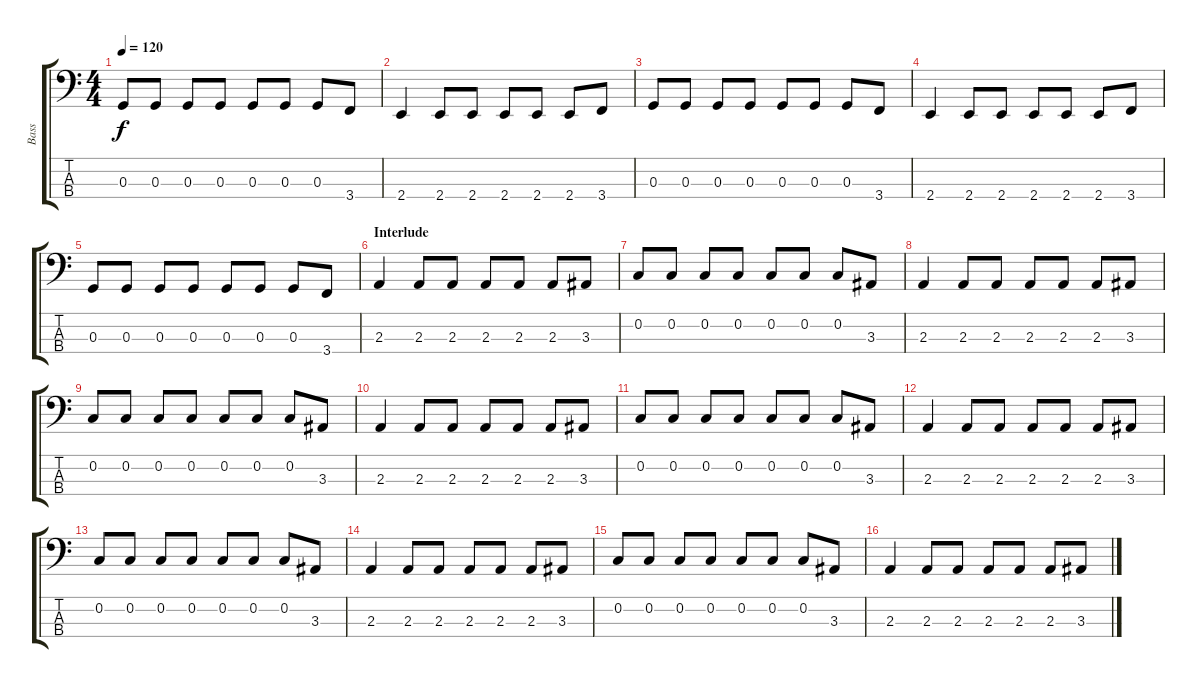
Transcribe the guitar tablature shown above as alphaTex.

\track ("Bass" "Bass") {instrument electricbasspick}
\staff {score tabs}
\tuning (F2 C2 G1 D1) {hide}
\ts (4 4)
\tempo 120
\clef f4
\ks c
0.3.8{dy f} 0.3.8 0.3.8 0.3.8 0.3.8 0.3.8 0.3.8 3.4.8 |
2.4.4 2.4.8 2.4.8 2.4.8 2.4.8 2.4.8 3.4.8 |
0.3.8 0.3.8 0.3.8 0.3.8 0.3.8 0.3.8 0.3.8 3.4.8 |
2.4.4 2.4.8 2.4.8 2.4.8 2.4.8 2.4.8 3.4.8 |
0.3.8 0.3.8 0.3.8 0.3.8 0.3.8 0.3.8 0.3.8 3.4.8 |
\section ("" "Interlude")
2.3.4 2.3.8 2.3.8 2.3.8 2.3.8 2.3.8 3.3.8 |
0.2.8 0.2.8 0.2.8 0.2.8 0.2.8 0.2.8 0.2.8 3.3.8 |
2.3.4 2.3.8 2.3.8 2.3.8 2.3.8 2.3.8 3.3.8 |
0.2.8 0.2.8 0.2.8 0.2.8 0.2.8 0.2.8 0.2.8 3.3.8 |
2.3.4 2.3.8 2.3.8 2.3.8 2.3.8 2.3.8 3.3.8 |
0.2.8 0.2.8 0.2.8 0.2.8 0.2.8 0.2.8 0.2.8 3.3.8 |
2.3.4 2.3.8 2.3.8 2.3.8 2.3.8 2.3.8 3.3.8 |
0.2.8 0.2.8 0.2.8 0.2.8 0.2.8 0.2.8 0.2.8 3.3.8 |
2.3.4 2.3.8 2.3.8 2.3.8 2.3.8 2.3.8 3.3.8 |
0.2.8 0.2.8 0.2.8 0.2.8 0.2.8 0.2.8 0.2.8 3.3.8 |
2.3.4 2.3.8 2.3.8 2.3.8 2.3.8 2.3.8 3.3.8
